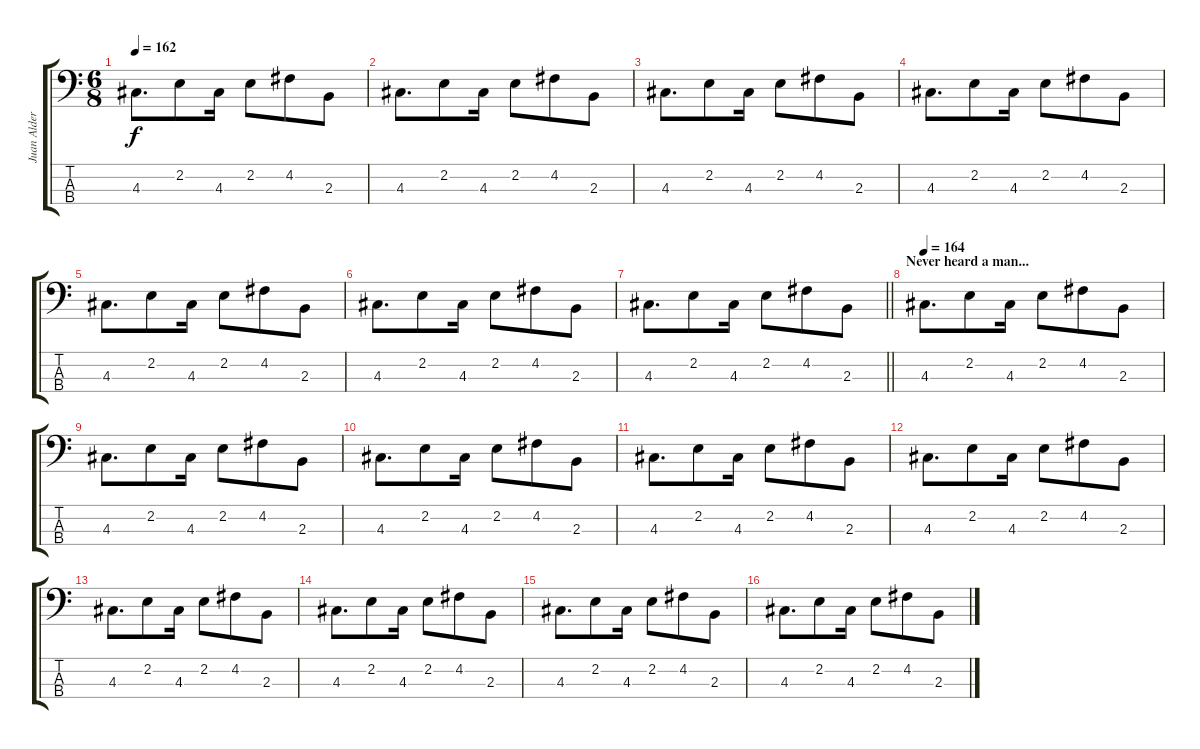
\track ("Juan Alderete" "Juan Alder") {instrument electricbassfinger}
\staff {score tabs}
\tuning (G2 D2 A1 E1) {hide}
\ts (6 8)
\tempo 162
\clef f4
\ks c
4.3.8{d dy f} 2.2.8 4.3.16 2.2.8 4.2.8 2.3.8 |
4.3.8{d} 2.2.8 4.3.16 2.2.8 4.2.8 2.3.8 |
4.3.8{d} 2.2.8 4.3.16 2.2.8 4.2.8 2.3.8 |
4.3.8{d} 2.2.8 4.3.16 2.2.8 4.2.8 2.3.8 |
4.3.8{d} 2.2.8 4.3.16 2.2.8 4.2.8 2.3.8 |
4.3.8{d} 2.2.8 4.3.16 2.2.8 4.2.8 2.3.8 |
\barLineRight lightlight
4.3.8{d} 2.2.8 4.3.16 2.2.8 4.2.8 2.3.8 |
\section ("" "Never heard a man...")
\tempo 164
4.3.8{d} 2.2.8 4.3.16 2.2.8 4.2.8 2.3.8 |
4.3.8{d} 2.2.8 4.3.16 2.2.8 4.2.8 2.3.8 |
4.3.8{d} 2.2.8 4.3.16 2.2.8 4.2.8 2.3.8 |
4.3.8{d} 2.2.8 4.3.16 2.2.8 4.2.8 2.3.8 |
4.3.8{d} 2.2.8 4.3.16 2.2.8 4.2.8 2.3.8 |
4.3.8{d} 2.2.8 4.3.16 2.2.8 4.2.8 2.3.8 |
4.3.8{d} 2.2.8 4.3.16 2.2.8 4.2.8 2.3.8 |
4.3.8{d} 2.2.8 4.3.16 2.2.8 4.2.8 2.3.8 |
4.3.8{d} 2.2.8 4.3.16 2.2.8 4.2.8 2.3.8
